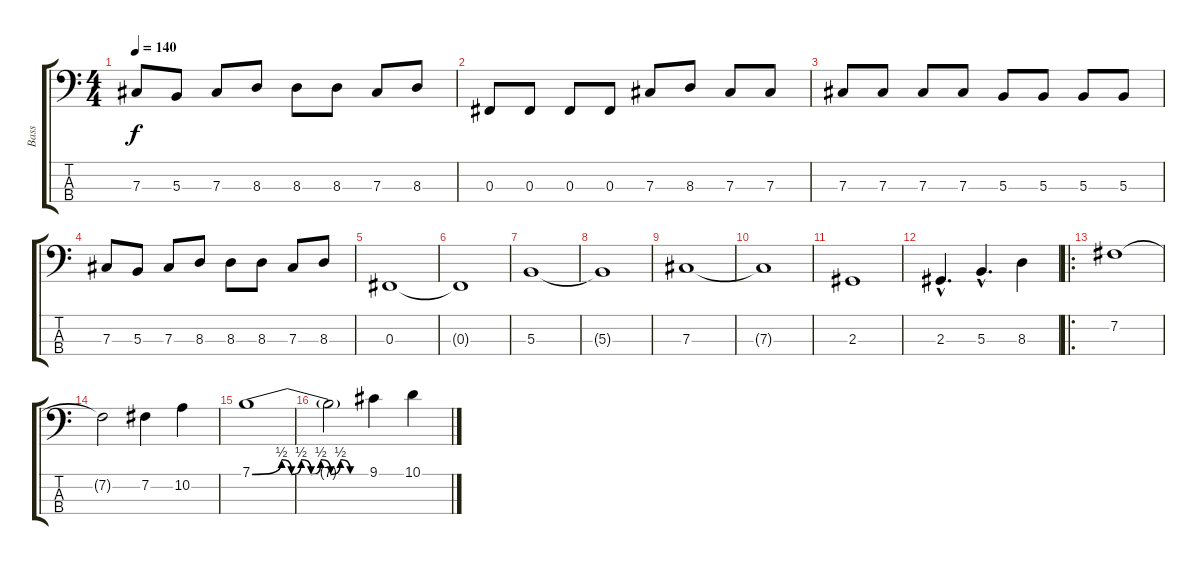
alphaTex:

\track ("Bass" "Bass") {instrument electricbassfinger}
\staff {score tabs}
\tuning (E2 B1 Gb1 Db1) {hide}
\ts (4 4)
\tempo 140
\clef f4
\ks c
7.3.8{dy f} 5.3.8 7.3.8 8.3.8 8.3.8 8.3.8 7.3.8 8.3.8 |
0.3.8 0.3.8 0.3.8 0.3.8 7.3.8 8.3.8 7.3.8 7.3.8 |
7.3.8 7.3.8 7.3.8 7.3.8 5.3.8 5.3.8 5.3.8 5.3.8 |
7.3.8 5.3.8 7.3.8 8.3.8 8.3.8 8.3.8 7.3.8 8.3.8 |
0.3.1 |
0.3{t}.1 |
5.3.1 |
5.3{t}.1 |
7.3.1 |
7.3{t}.1 |
2.3.1 |
2.3{hac}.4{d} 5.3{hac}.4{d} 8.3.4 |
\ro
7.2.1 |
7.2{t}.2 7.2.4 10.2.4 |
7.1{be (custom 0 0 15 2 20 0 25 2 30 0 35 2 40 0 45 2 50 0 60 0)}.1 |
7.1{t}.2 9.1.4 10.1.4
